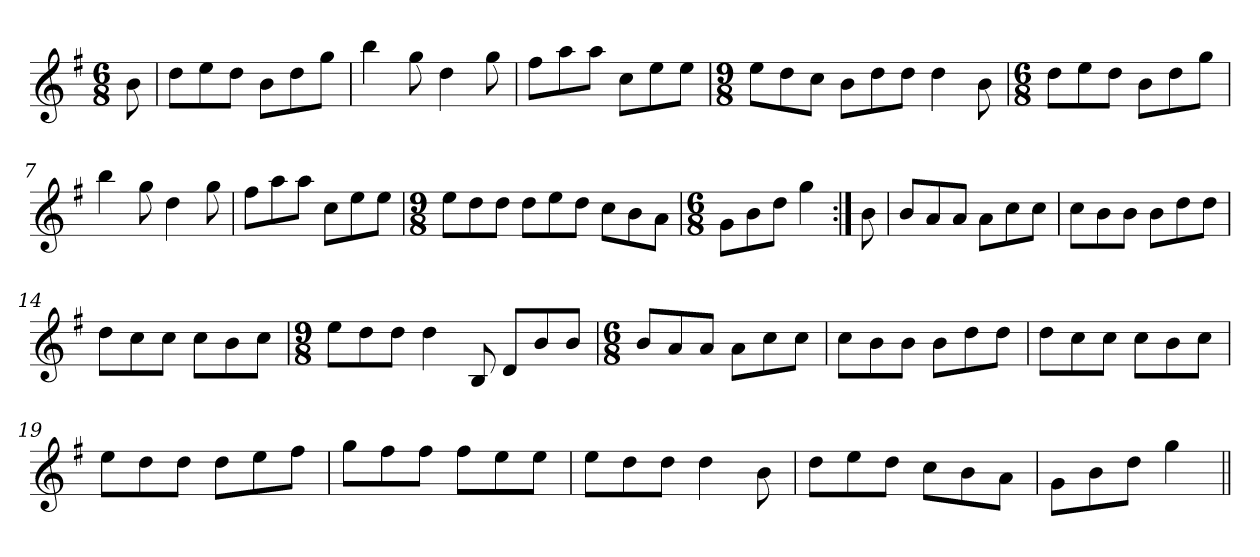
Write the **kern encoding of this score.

**kern
*part1
*staff1
*clefG2
*k[f#]
*G:
*M6/8
=1
8b\
=2
8dd\L
8ee\
8dd\J
8b\L
8dd\
8gg\J
=3
4bb\
8gg\
4dd\
8gg\
=4
8ff#\L
8aa\
8aa\J
8cc\L
8ee\
8ee\J
=5
*M9/8
8ee\L
8dd\
8cc\J
8b\L
8dd\
8dd\J
4dd\
8b\
=6
*M6/8
8dd\L
8ee\
8dd\J
8b\L
8dd\
8gg\J
=7
4bb\
8gg\
4dd\
8gg\
!!LO:LB:g=z
=8
8ff#\L
8aa\
8aa\J
8cc\L
8ee\
8ee\J
=9
*M9/8
8ee\L
8dd\
8dd\J
8dd\L
8ee\
8dd\J
8cc\L
8b\
8a\J
=10
*M6/8
8g\L
8b\
8dd\J
4gg\
=11:|!
8b\
=12
8b/L
8a/
8a/J
8a\L
8cc\
8cc\J
=13
8cc\L
8b\
8b\J
8b\L
8dd\
8dd\J
=14
8dd\L
8cc\
8cc\J
8cc\L
8b\
8cc\J
!!LO:LB:g=z
=15
*M9/8
8ee\L
8dd\
8dd\J
4dd\
8B/
8d/L
8b/
8b/J
=16
*M6/8
8b/L
8a/
8a/J
8a\L
8cc\
8cc\J
=17
8cc\L
8b\
8b\J
8b\L
8dd\
8dd\J
=18
8dd\L
8cc\
8cc\J
8cc\L
8b\
8cc\J
=19
8ee\L
8dd\
8dd\J
8dd\L
8ee\
8ff#\J
=20
8gg\L
8ff#\
8ff#\J
8ff#\L
8ee\
8ee\J
=21
8ee\L
8dd\
8dd\J
4dd\
8b\
!!LO:LB:g=z
=22
8dd\L
8ee\
8dd\J
8cc\L
8b\
8a\J
=23
8g\L
8b\
8dd\J
4gg\
=||
*-
